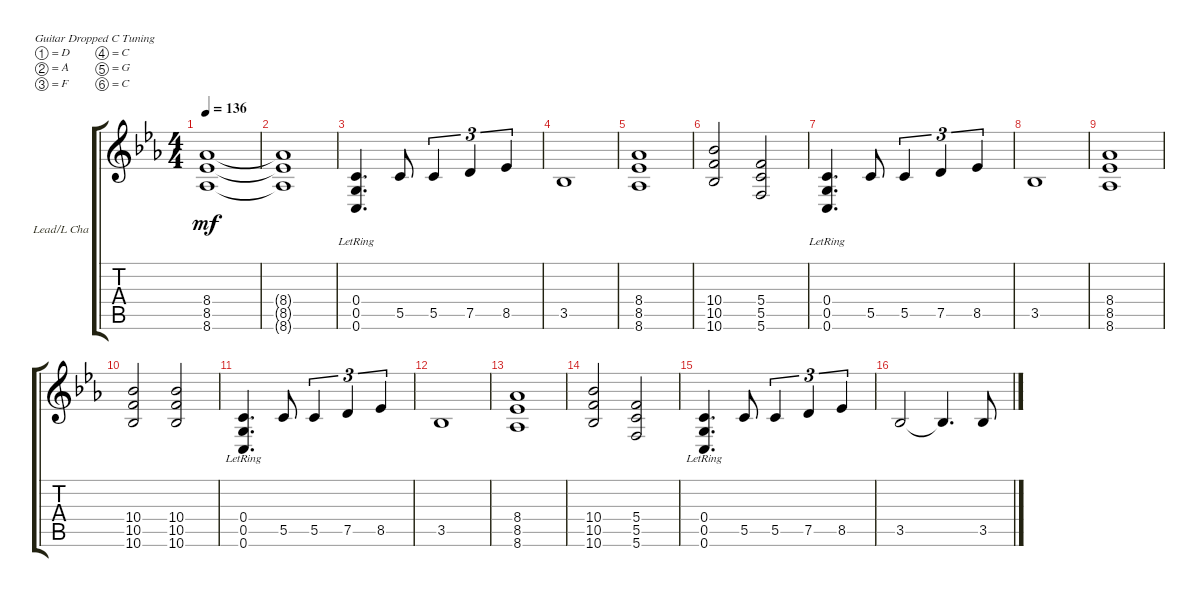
\defaultSystemsLayout 4
\bracketExtendMode groupsimilarinstruments
\firstSystemTrackNameOrientation horizontal
\otherSystemsTrackNameOrientation horizontal
\track ("Lead/L Channel" "Lead/L Cha") {instrument distortionguitar}
\staff {score tabs}
\tuning (D4 A3 F3 C3 G2 C2)
\ts (4 4)
\tempo 136
\clef g2
\ks cminor
(8.6 8.5 8.4).1{dy mf} |
(8.4{t} 8.5{t} 8.6{t}).1 |
(0.6{lr} 0.5{lr} 0.4{lr}).4{d} 5.5.8 5.5.4{tu (3 2)} 7.5.4{tu (3 2)} 8.5.4{tu (3 2)} |
3.5.1 |
(8.6 8.5 8.4).1 |
(10.4 10.5 10.6).2 (5.5 5.4 5.6).2 |
(0.6{lr} 0.5{lr} 0.4{lr}).4{d} 5.5.8 5.5.4{tu (3 2)} 7.5.4{tu (3 2)} 8.5.4{tu (3 2)} |
3.5.1 |
(8.6 8.5 8.4).1 |
(10.4 10.5 10.6).2 (10.5 10.4 10.6).2 |
(0.6{lr} 0.5{lr} 0.4{lr}).4{d} 5.5.8 5.5.4{tu (3 2)} 7.5.4{tu (3 2)} 8.5.4{tu (3 2)} |
3.5.1 |
(8.6 8.5 8.4).1 |
(10.5 10.4 10.6).2 (5.6 5.4 5.5).2 |
(0.6{lr} 0.5{lr} 0.4{lr}).4{d} 5.5.8 5.5.4{tu (3 2)} 7.5.4{tu (3 2)} 8.5.4{tu (3 2)} |
3.5.2 3.5{t}.4{d} 3.5.8
